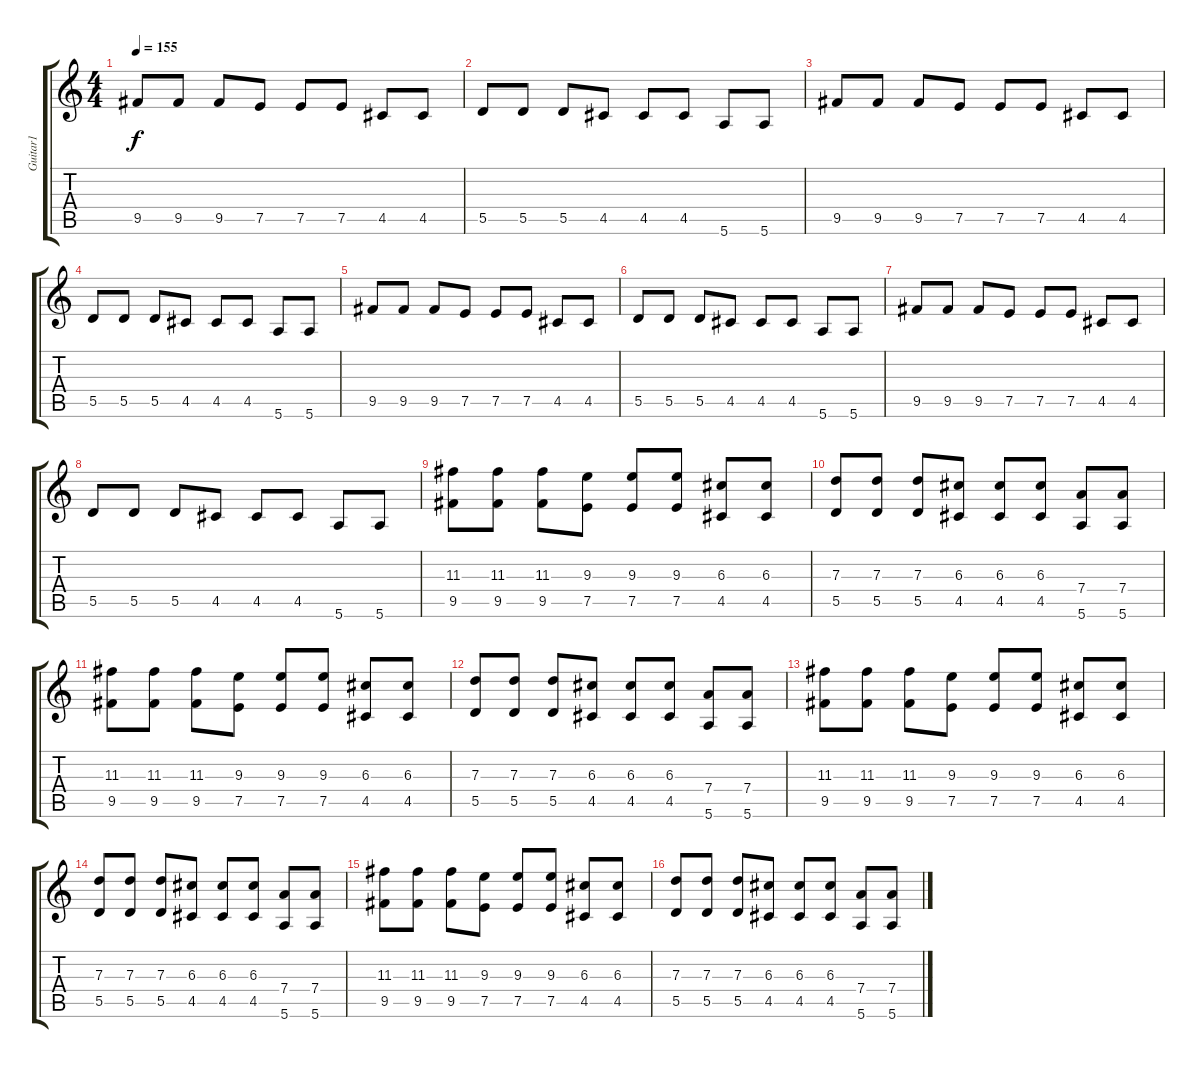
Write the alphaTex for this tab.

\track ("Guitar1" "Guitar1") {instrument overdrivenguitar}
\staff {score tabs}
\tuning (E4 B3 G3 D3 A2 E2) {hide}
\ts (4 4)
\tempo 155
\clef g2
\ks c
9.5.8{dy f instrument overdrivenguitar} 9.5.8 9.5.8 7.5.8 7.5.8 7.5.8 4.5.8 4.5.8 |
5.5.8 5.5.8 5.5.8 4.5.8 4.5.8 4.5.8 5.6.8 5.6.8 |
9.5.8 9.5.8 9.5.8 7.5.8 7.5.8 7.5.8 4.5.8 4.5.8 |
5.5.8 5.5.8 5.5.8 4.5.8 4.5.8 4.5.8 5.6.8 5.6.8 |
9.5.8 9.5.8 9.5.8 7.5.8 7.5.8 7.5.8 4.5.8 4.5.8 |
5.5.8 5.5.8 5.5.8 4.5.8 4.5.8 4.5.8 5.6.8 5.6.8 |
9.5.8 9.5.8 9.5.8 7.5.8 7.5.8 7.5.8 4.5.8 4.5.8 |
5.5.8 5.5.8 5.5.8 4.5.8 4.5.8 4.5.8 5.6.8 5.6.8 |
(11.3 9.5).8 (11.3 9.5).8 (11.3 9.5).8 (9.3 7.5).8 (9.3 7.5).8 (9.3 7.5).8 (6.3 4.5).8 (6.3 4.5).8 |
(7.3 5.5).8 (7.3 5.5).8 (7.3 5.5).8 (6.3 4.5).8 (6.3 4.5).8 (6.3 4.5).8 (7.4 5.6).8 (7.4 5.6).8 |
(11.3 9.5).8 (11.3 9.5).8 (11.3 9.5).8 (9.3 7.5).8 (9.3 7.5).8 (9.3 7.5).8 (6.3 4.5).8 (6.3 4.5).8 |
(7.3 5.5).8 (7.3 5.5).8 (7.3 5.5).8 (6.3 4.5).8 (6.3 4.5).8 (6.3 4.5).8 (7.4 5.6).8 (7.4 5.6).8 |
(11.3 9.5).8 (11.3 9.5).8 (11.3 9.5).8 (9.3 7.5).8 (9.3 7.5).8 (9.3 7.5).8 (6.3 4.5).8 (6.3 4.5).8 |
(7.3 5.5).8 (7.3 5.5).8 (7.3 5.5).8 (6.3 4.5).8 (6.3 4.5).8 (6.3 4.5).8 (7.4 5.6).8 (7.4 5.6).8 |
(11.3 9.5).8 (11.3 9.5).8 (11.3 9.5).8 (9.3 7.5).8 (9.3 7.5).8 (9.3 7.5).8 (6.3 4.5).8 (6.3 4.5).8 |
(7.3 5.5).8 (7.3 5.5).8 (7.3 5.5).8 (6.3 4.5).8 (6.3 4.5).8 (6.3 4.5).8 (7.4 5.6).8 (7.4 5.6).8
